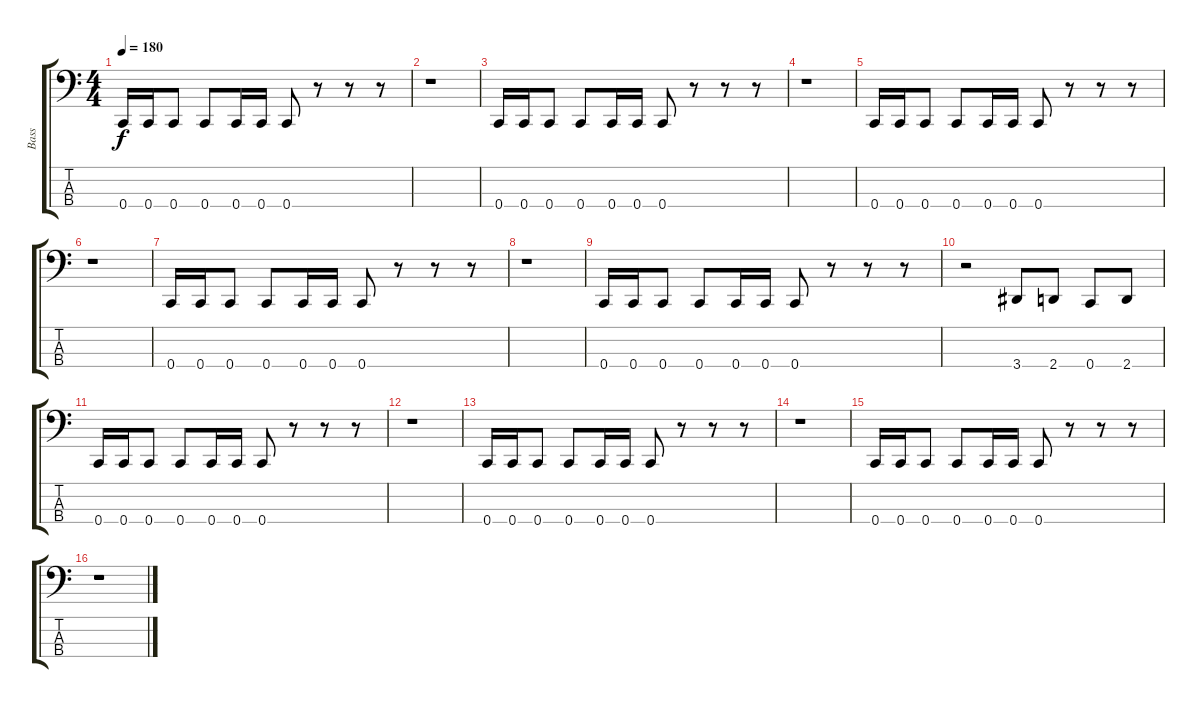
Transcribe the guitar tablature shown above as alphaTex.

\track ("Bass" "Bass") {instrument electricbasspick}
\staff {score tabs}
\tuning (F2 C2 G1 C1) {hide}
\ts (4 4)
\tempo 180
\clef f4
\ks c
0.4.16{dy f} 0.4.16 0.4.8 0.4.8 0.4.16 0.4.16 0.4.8 r.8 r.8 r.8 |
r.1 |
0.4.16 0.4.16 0.4.8 0.4.8 0.4.16 0.4.16 0.4.8 r.8 r.8 r.8 |
r.1 |
0.4.16 0.4.16 0.4.8 0.4.8 0.4.16 0.4.16 0.4.8 r.8 r.8 r.8 |
r.1 |
0.4.16 0.4.16 0.4.8 0.4.8 0.4.16 0.4.16 0.4.8 r.8 r.8 r.8 |
r.1 |
0.4.16 0.4.16 0.4.8 0.4.8 0.4.16 0.4.16 0.4.8 r.8 r.8 r.8 |
r.2 3.4.8 2.4.8 0.4.8 2.4.8 |
0.4.16 0.4.16 0.4.8 0.4.8 0.4.16 0.4.16 0.4.8 r.8 r.8 r.8 |
r.1 |
0.4.16 0.4.16 0.4.8 0.4.8 0.4.16 0.4.16 0.4.8 r.8 r.8 r.8 |
r.1 |
0.4.16 0.4.16 0.4.8 0.4.8 0.4.16 0.4.16 0.4.8 r.8 r.8 r.8 |
r.1
